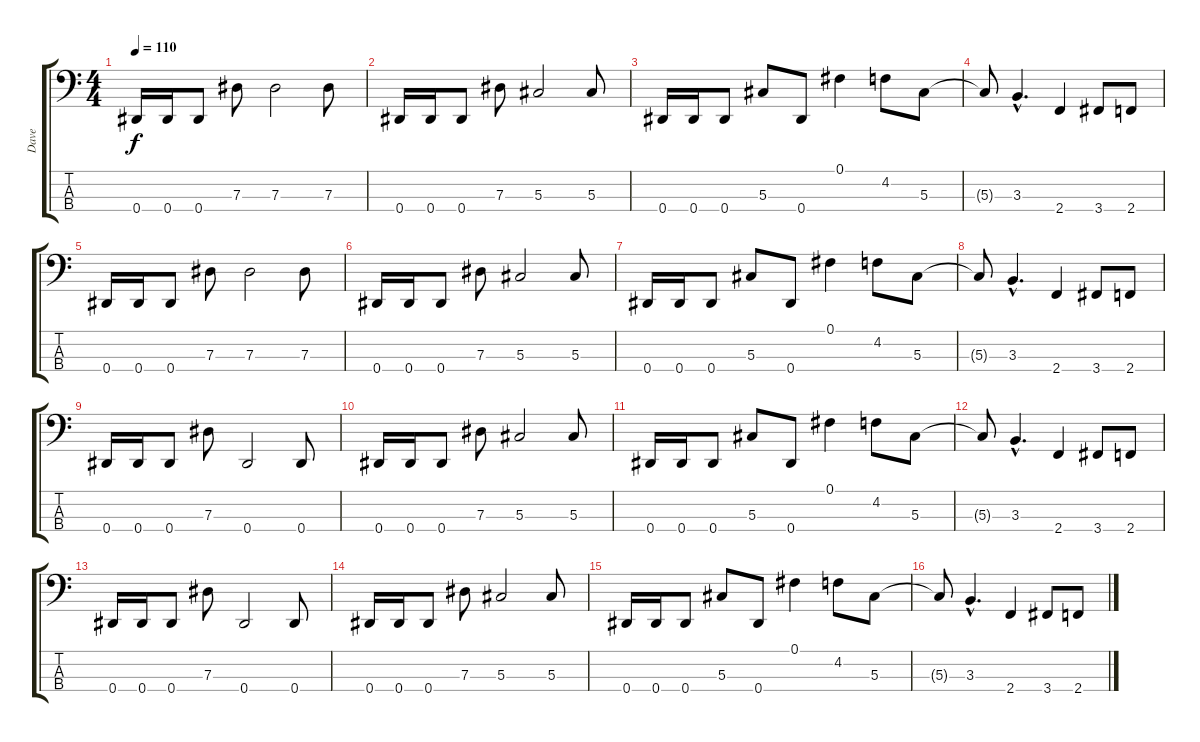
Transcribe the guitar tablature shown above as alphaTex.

\track ("Dave" "Dave") {instrument electricbasspick}
\staff {score tabs}
\tuning (Gb2 Db2 Ab1 Eb1) {hide}
\ts (4 4)
\tempo 110
\clef f4
\ks c
0.4.16{dy f} 0.4.16 0.4.8 7.3.8 7.3.2 7.3.8 |
0.4.16 0.4.16 0.4.8 7.3.8 5.3.2 5.3.8 |
0.4.16 0.4.16 0.4.8 5.3.8 0.4.8 0.1.4 4.2.8 5.3.8 |
5.3{t}.8 3.3{hac}.4{d} 2.4.4 3.4.8 2.4.8 |
0.4.16 0.4.16 0.4.8 7.3.8 7.3.2 7.3.8 |
0.4.16 0.4.16 0.4.8 7.3.8 5.3.2 5.3.8 |
0.4.16 0.4.16 0.4.8 5.3.8 0.4.8 0.1.4 4.2.8 5.3.8 |
5.3{t}.8 3.3{hac}.4{d} 2.4.4 3.4.8 2.4.8 |
0.4.16 0.4.16 0.4.8 7.3.8 0.4.2 0.4.8 |
0.4.16 0.4.16 0.4.8 7.3.8 5.3.2 5.3.8 |
0.4.16 0.4.16 0.4.8 5.3.8 0.4.8 0.1.4 4.2.8 5.3.8 |
5.3{t}.8 3.3{hac}.4{d} 2.4.4 3.4.8 2.4.8 |
0.4.16 0.4.16 0.4.8 7.3.8 0.4.2 0.4.8 |
0.4.16 0.4.16 0.4.8 7.3.8 5.3.2 5.3.8 |
0.4.16 0.4.16 0.4.8 5.3.8 0.4.8 0.1.4 4.2.8 5.3.8 |
5.3{t}.8 3.3{hac}.4{d} 2.4.4 3.4.8 2.4.8
